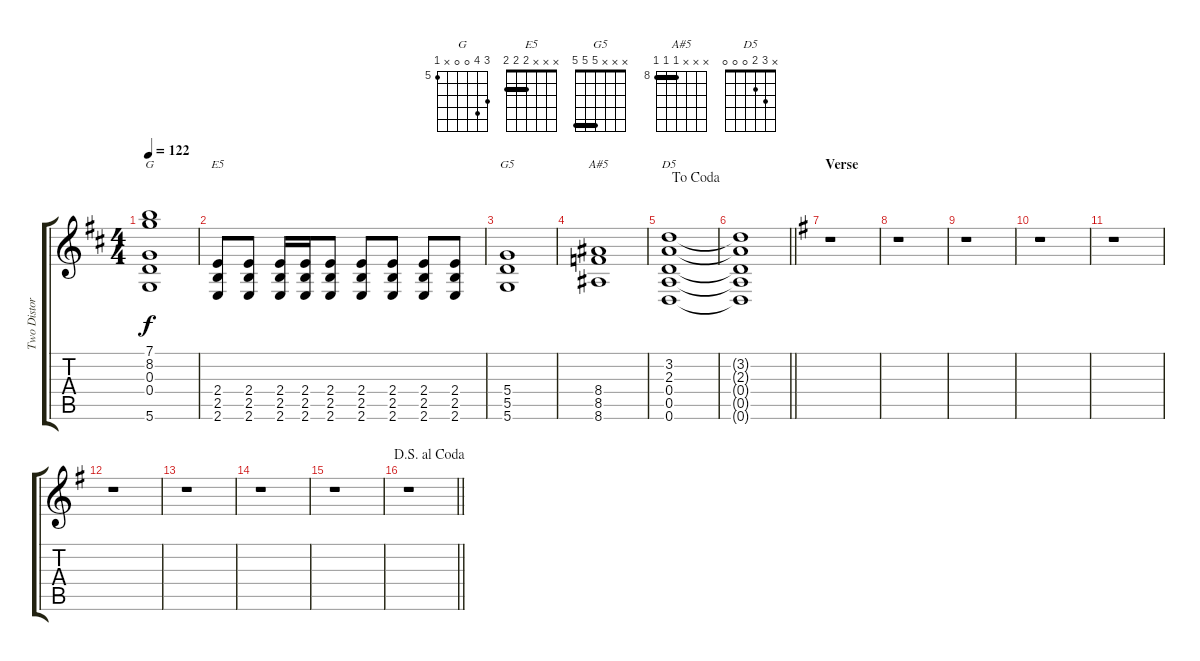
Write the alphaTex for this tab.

\track ("Two Distortion Guitars" "Two Distor") {instrument distortionguitar}
\staff {score tabs}
\tuning (E4 B3 G3 D3 A2 D2) {hide}
\chord ("G" 7 8 0 0 x 5) {firstfret 5}
\chord ("E5" x x x 2 2 2) {barre 2}
\chord ("G5" x x x 5 5 5) {barre 5}
\chord ("A#5" x x x 8 8 8) {firstfret 8 barre 8}
\chord ("D5" x 3 2 0 0 0)
\ts (4 4)
\tempo 122
\clef g2
\ks d
(7.1 8.2 0.3 0.4 5.6).1{ch "G" dy f} |
(2.4 2.5 2.6).8{ch "E5"} (2.4 2.5 2.6).8 (2.4 2.5 2.6).16 (2.4 2.5 2.6).16 (2.4 2.5 2.6).8 (2.4 2.5 2.6).8 (2.4 2.5 2.6).8 (2.4 2.5 2.6).8 (2.4 2.5 2.6).8 |
(5.4 5.5 5.6).1{ch "G5"} |
(8.4 8.5 8.6).1{ch "A#5"} |
\jump dacoda
(3.2 2.3 0.4 0.5 0.6).1{ch "D5"} |
\barLineRight lightlight
(3.2{t} 2.3{t} 0.4{t} 0.5{t} 0.6{t}).1 |
\section ("" "Verse")
\ks g
r.1 |
r.1 |
r.1 |
r.1 |
r.1 |
r.1 |
r.1 |
r.1 |
r.1 |
\jump dalsegnoalcoda
\barLineRight lightlight
r.1
